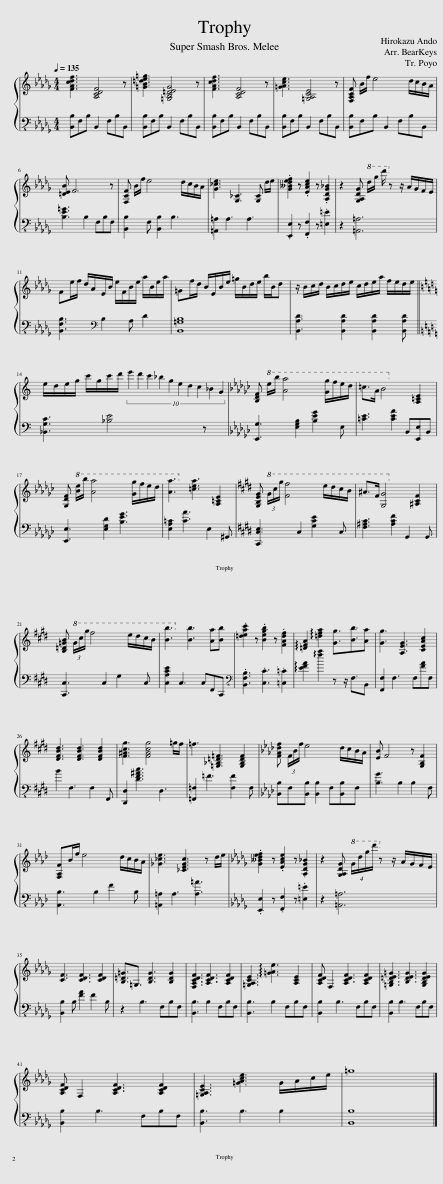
X:1
%%score { 1 | 2 }
L:1/8
Q:1/4=135
M:4/4
I:linebreak $
K:Db
V:1 treble
V:2 bass-8
V:1
 [FAcdf]3 [A,CDF]4 z | [=GB=de=g]3 [=G,B,=DEG]4 z | [FAcdf]3 [A,CDF]4 z | [=GAce]3 [=G,A,CE]4 z | [F,A,CF] B/f/ e4 d/c/B/A/ |$ %5
 [=DEB] F6 z | [F,CF] B/f/ e4 d/c/B/A/ | [G_ce]3 [G,_C]3 [G,C] d/e/ | .[G__Bdef]2 z .[EAce]2 z .[A,DG_B]2 | z2 [G,A,DG]!8va(! d'/g'/ d''/!8va)! z z/ A/G/F/E/ |$ %10
 Fe/f/ d/A/E/B/ e/F/B/e/ a/B/e/a/ | =Gf/d/ B/E/B/e/ =g/B/d/e/ b/B/d | z/ B/c/d/ B/c/d/e/ c/d/e/a/ f/e/d/e/ ||$[K:C] e/d/e/g/ c'/g/c'/d'/ (10:2:10e'2 d'2 c'2 _b2 g2 e2 d2 c2 _B2 G2 |[K:Gb] [B,DF]!8va(! e'/b'/ [aa']4 [gg']/f'/e'/d'/ | %15
 =c'>a b4!8va)! [A,=CE]2 |$ [G,DF]!8va(! [be']/b'/ [aa']4 [gg']/f'/e'/d'/ | [aa']3!8va)! [=cea]3 [A,=CE]2 |[K:E] [G,B,EG]!8va(! (3g/c'/g'/ [ff']4 e'/d'/c'/b/ | ^a>f [Gg]4!8va)! [^A,CF]2 |$ %20
 [B,=D=GB]!8va(! (3g/c'/g'/ f'4 e'/d'/c'/b/ | [bb']3!8va)! [Bb]3 [Aa][Bb] | .[=deac']2 z .[Begb]2 z .[FAdf]2 | !arpeggio![=DFA]2 !arpeggio![=dfa]2 [Gg]3/2[Bb]3/2[Aa] | [Gg]3 [A,EG]3 [CEAc]2 |$ %25
 [DFBd]3 [DFBd]3 [DFBd]2 | [F^Acg]3 [FAcg]4 =g/f/ | =f3 [=G,_B,=D=F]3 [G,B,DF]2 |[K:Ab] [FAdf] (3F/B/f/ e4 d/c/B/A/ | [EB] F4 z [G,B,F]2 |$ %30
 [F,A,F]B/f/ e4 d/c/B/A/ | [_G_ce]3 [_CEGc]3 z d/e/ |[K:Db] .[G__Bdef]2 z .[EAce]2 z .[A,DG_B]2 | z2 [G,A,DG]!8va(! (4:3:4g/d'/g'/d''/!8va)! z z/ A/G/F/E/ |$[K:Db] [CF]3 [CDF]3 [CDF]2 | %35
 [B,=D=G]3/2=G,3/2 [B,DG]3 [B,DG]2 | [F,A,CDF]3 [A,CDF]3 [A,CDF]2 | [=G,A,CE]3 !arpeggio![=GAe]3 [A,CE]2 | [A,CDF] F,2 [A,CDF]3 [A,CDF]2 | [=G,B,=DE=G]3 [B,DEG]3 [G,B,DEG]2 |$ %40
 [A,CDF] F,2 [A,CDF]3 [A,CDF]2 | [=G,A,CE]3 [=GAce]3 G/A/c/e/ | =g8 |] %43
V:2
 [B,,B,]F,B, B,,2 F,B,B,, | [B,,B,]F,B, B,,2 F,B,B,, | [B,,B,]F,B, B,,2 F,B,B,, | [B,,B,]F,B, B,,2 F,B,B,, | [B,,B,]F,B, B,,2 F,B,B,, |$ %5
 [B,E=G]3 B,2 F,B,F, | [B,,B,]2 F, [B,,B,]2 B,3 | [=A,,=A,]2 A,3 A,3 | .[E,,E,]2 z .[F,,F,]2 z .[=E,=E]2 | z2 [=A,,=A,]6 |$ %10
 [B,,F,B,]3[K:bass] B,2 A, D2 | [B,,=G,B,]8 | [B,,A,D]3 [B,,A,D]2 [B,,A,D]2 [B,,A,D] ||$[K:C] [_B,,G,C]3 [_B,E]4 z |[K:Gb] [E,,G,]3 [E,G,B,]2 [B,EG]2 E, | %15
 [=CE]3 [CEA]2 B,,[E,,E,]B,, |$ [E,,E,]3 [E,G,D]2 [B,EG]3 | [E,A,=C]2 [CA]3 E,2 ^G,, |[K:E] [C,,C,E,]3 C,2 [G,CE]2 C, | [F,^A,C]3 [A,CF]2 G,,2 G,, |$ %20
 [C,,C,]3 C,2 G,2 C, | [C,A,CE]2 C,3 C,F,,C,, |[K:bass-8] .[B,,F,B,]3 .[C,C]3 .[=C,=C]2 | !arpeggio![EFA]2 !arpeggio![fa]2 z z/ F,3/2B,, | [F,,F,]2 F,3 F,[FA]F, |$ %25
 B2 F,3 F,2 F,, | [D,,D,]2 [DF^Ac]3 D,3 | [=F,,=F,]2 =F3 [F,F]2 F, |[K:Ab] [B,,B,]F,[B,,B,] [B,,B,]2 F,[B,,B,]F, | [B,G]3 B,2 B,2 F, |$ %30
 [A,,B,]3 B,2 F2 B, | [=A,,=A,]2 A,3 [A,=A]3 |[K:Db] .[E,,E,]2 z .[F,,F,]2 z .[=E,=E]2 | z2 [=A,,=A,]6 |$[K:Db] [B,,B,]2 B, [FA]2 F2 B, | %35
 z2 B,3 F,B,F, | [B,,B,]3 B,2 F,B,F, | [B,,B,]3 B,2 F,B,F, | [B,,B,]2 B,3 F,B,F, | [B,,B,]2 B,3 F,B,F, |$ %40
 [B,,B,]2 B,3 F,B,F, | [B,,B,]3 B,3 B,2 | [B,,B,]8 |] %43
